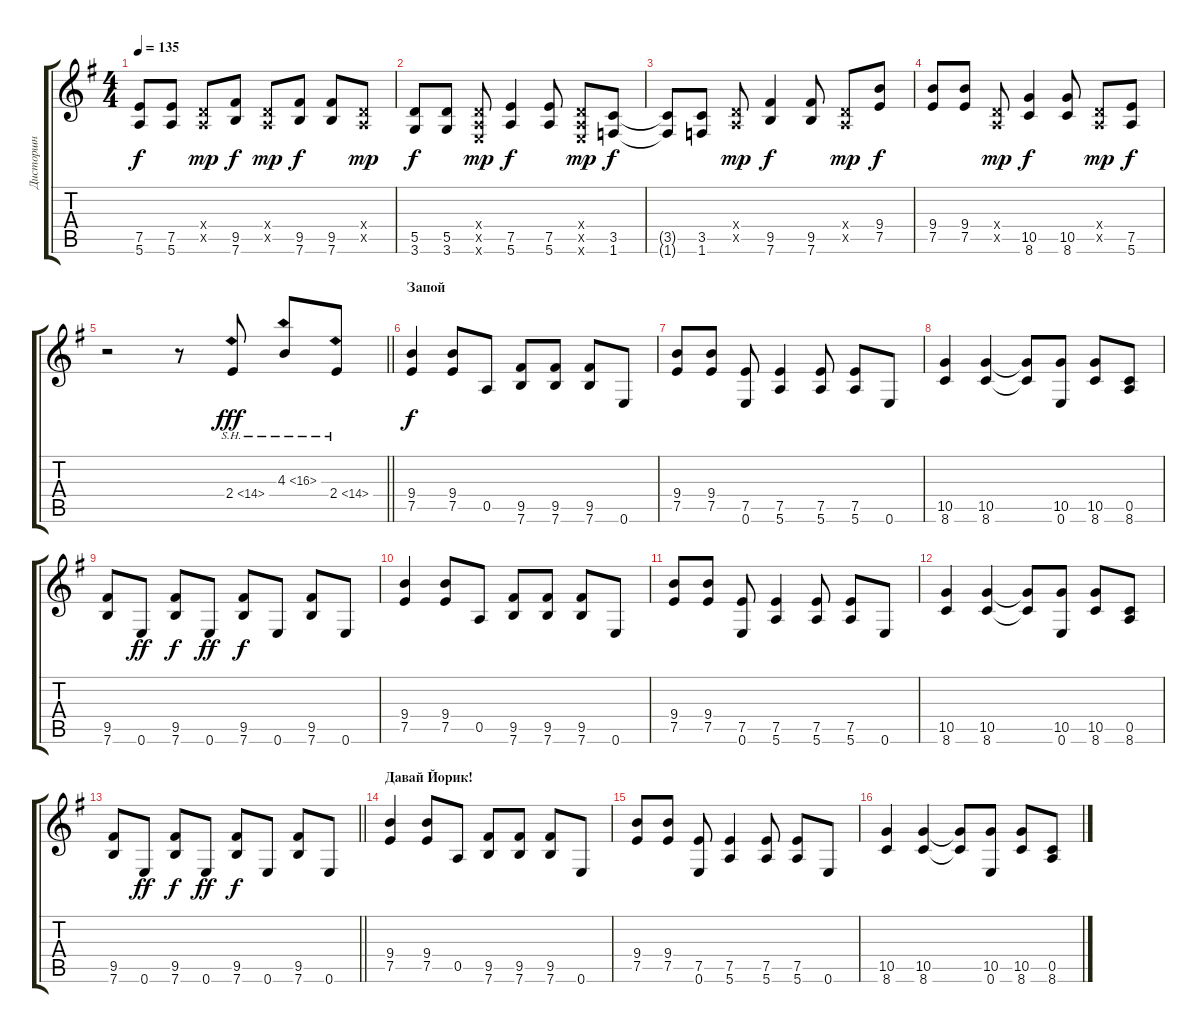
\track ("Дисторшн" "Дисторшн") {instrument distortionguitar}
\staff {score tabs}
\tuning (E4 B3 G3 D3 A2 E2) {hide}
\ts (4 4)
\tempo 135
\clef g2
\ks eminor
(7.5 5.6).8{dy f} (7.5 5.6).8 (0.4{x} 0.5{x}).8{dy mp} (9.5 7.6).8{dy f} (0.4{x} 0.5{x}).8{dy mp} (9.5 7.6).8{dy f} (9.5 7.6).8 (0.4{x} 0.5{x}).8{dy mp} |
(5.5 3.6).8{dy f} (5.5 3.6).8 (0.4{x} 0.5{x} 0.6{x}).8{dy mp} (7.5 5.6).4{dy f} (7.5 5.6).8 (0.4{x} 0.5{x} 0.6{x}).8{dy mp} (3.5 1.6).8{dy f} |
(3.5{t} 1.6{t}).8 (3.5 1.6).8 (0.4{x} 0.5{x}).8{dy mp} (9.5 7.6).4{dy f} (9.5 7.6).8 (0.4{x} 0.5{x}).8{dy mp} (9.4 7.5).8{dy f} |
(9.4 7.5).8 (9.4 7.5).8 (0.4{x} 0.5{x}).8{dy mp} (10.5 8.6).4{dy f} (10.5 8.6).8 (0.4{x} 0.5{x}).8{dy mp} (7.5 5.6).8{dy f} |
\barLineRight lightlight
r.2 r.8 2.4{sh 12}.8{dy fff} 4.3{sh 12}.8 2.4{sh 12}.8 |
\section ("" "Запой")
(9.4 7.5).4{dy f instrument distortionguitar} (9.4 7.5).8 0.5.8 (9.5 7.6).8 (9.5 7.6).8 (9.5 7.6).8 0.6.8 |
(9.4 7.5).8 (9.4 7.5).8 (7.5 0.6).8 (7.5 5.6).4 (7.5 5.6).8 (7.5 5.6).8 0.6.8 |
(10.5 8.6).4 (10.5 8.6).4 (10.5{t} 8.6{t}).8 (10.5 0.6).8 (10.5 8.6).8 (0.5 8.6).8 |
(9.5 7.6).8 0.6.8{dy ff} (9.5 7.6).8{dy f} 0.6.8{dy ff} (9.5 7.6).8{dy f} 0.6.8 (9.5 7.6).8 0.6.8 |
(9.4 7.5).4 (9.4 7.5).8 0.5.8 (9.5 7.6).8 (9.5 7.6).8 (9.5 7.6).8 0.6.8 |
(9.4 7.5).8 (9.4 7.5).8 (7.5 0.6).8 (7.5 5.6).4 (7.5 5.6).8 (7.5 5.6).8 0.6.8 |
(10.5 8.6).4 (10.5 8.6).4 (10.5{t} 8.6{t}).8 (10.5 0.6).8 (10.5 8.6).8 (0.5 8.6).8 |
\barLineRight lightlight
(9.5 7.6).8 0.6.8{dy ff} (9.5 7.6).8{dy f} 0.6.8{dy ff} (9.5 7.6).8{dy f} 0.6.8 (9.5 7.6).8 0.6.8 |
\section ("" "Давай Йорик!")
(9.4 7.5).4 (9.4 7.5).8 0.5.8 (9.5 7.6).8 (9.5 7.6).8 (9.5 7.6).8 0.6.8 |
(9.4 7.5).8 (9.4 7.5).8 (7.5 0.6).8 (7.5 5.6).4 (7.5 5.6).8 (7.5 5.6).8 0.6.8 |
(10.5 8.6).4 (10.5 8.6).4 (10.5{t} 8.6{t}).8 (10.5 0.6).8 (10.5 8.6).8 (0.5 8.6).8
